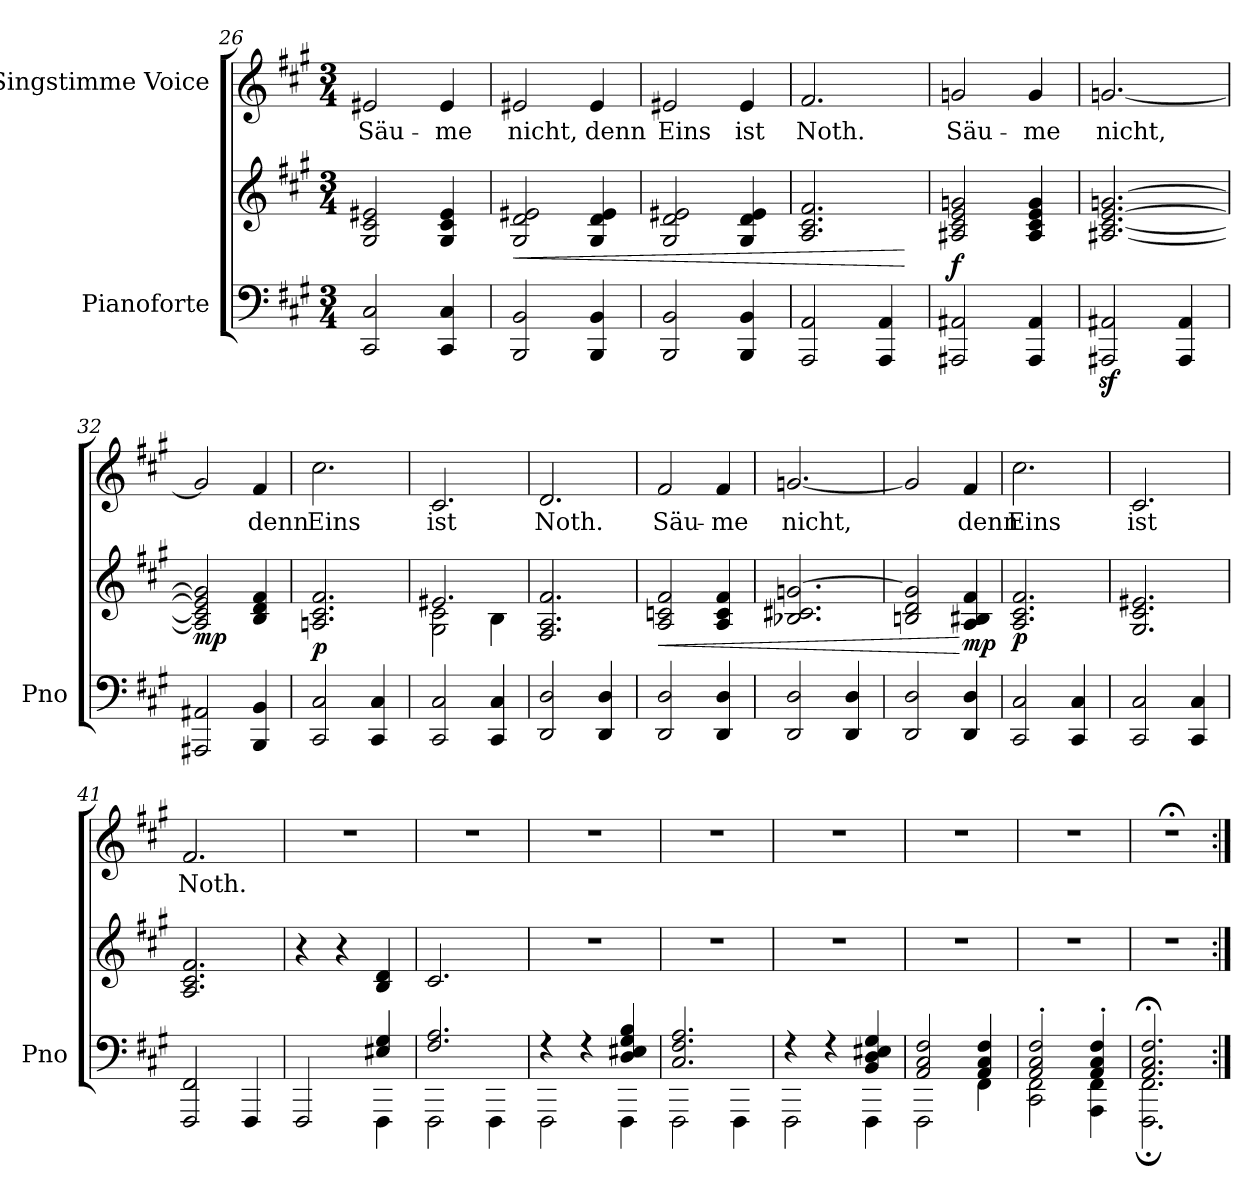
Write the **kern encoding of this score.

**kern	**kern	**dynam	**kern	**text
*part2	*part2	*part2	*part1	*part1
*staff3	*staff2	*staff2/3	*staff1	*staff1
*I"Pianoforte	*	*	*I"Singstimme Voice	*
*I'Pno	*	*	*	*
*clefF4	*clefG2	*	*clefG2	*
*k[f#c#g#]	*k[f#c#g#]	*	*k[f#c#g#]	*
*M3/4	*M3/4	*	*M3/4	*
=26	=26	=26	=26	=26
!	!	!	!	!LO:LY:b
2CC#/ 2C#/	2G#/ 2c#/ 2e#X/	.	2e#X/	Säu-
!	!	!	!	!LO:LY:b
4CC#/ 4C#/	4G#/ 4c#/ 4e#/	.	4e#/	-me
=27	=27	=27	=27	=27
!	!	!LO:HP:b	!	!LO:LY:b
2BBB/ 2BB/	2G#/ 2d/ 2e#X/	<	2e#X/	nicht,
!	!	!	!	!LO:LY:b
4BBB/ 4BB/	4G#/ 4d/ 4e#/	.	4e#/	denn
=28	=28	=28	=28	=28
!	!	!	!	!LO:LY:b
2BBB/ 2BB/	2G#/ 2d/ 2e#X/	.	2e#X/	Eins
!	!	!	!	!LO:LY:b
4BBB/ 4BB/	4G#/ 4d/ 4e#/	.	4e#/	ist
=29	=29	=29	=29	=29
!	!	!	!	!LO:LY:b
2AAA/ 2AA/	2.A/ 2.c#/ 2.f#/	.	2.f#/	Noth.
4AAA/ 4AA/	.	.	.	.
.	.	[	.	.
=30	=30	=30	=30	=30
!	!	!LO:DY:a=2	!	!LO:LY:b
2AAA#X/ 2AA#X/	2A#X/ 2c#/ 2e/ 2gn/	f	2gn/	Säu-
!	!	!	!	!LO:LY:b
4AAA#/ 4AA#/	4A#/ 4c#/ 4e/ 4g/	.	4g/	-me
!!LO:LB:g=z
=31	=31	=31	=31	=31
!	!	!	!	!LO:LY:b
2AAA#X/z> 2AA#X/z>	[2.A#X/ [2.c#/ [2.e/ [2.gn/	.	[2.gn/	nicht,
4AAA#/ 4AA#/	.	.	.	.
=32	=32	=32	=32	=32
!	!	!LO:DY:b	!	!
2AAA#X/ 2AA#X/	2A#/] 2c#/] 2e/] 2g/]	mp	2g/]	.
!	!	!	!	!LO:LY:b
4BBB/ 4BB/	4B/ 4d/ 4f#/	.	4f#/	denn
=33	=33	=33	=33	=33
!	!	!LO:DY:a=2	!	!LO:LY:b
2CC#/ 2C#/	2.An/ 2.c#/ 2.f#/	p	2.cc#\	Eins
4CC#/ 4C#/	.	.	.	.
=34	=34	=34	=34	=34
*	*^	*	*	*
!	!	!	!	!	!LO:LY:b
2CC#/ 2C#/	2.e#X/	2G#\ 2c#\	.	2.c#/	ist
4CC#/ 4C#/	.	4B\	.	.	.
=35	=35	=35	=35	=35	=35
!	!	!	!	!	!LO:LY:b
*	*v	*v	*	*	*
2DD/ 2D/	2.F#/ 2.A/ 2.f#/	.	2.d/	Noth.
4DD/ 4D/	.	.	.	.
=36	=36	=36	=36	=36
!	!	!LO:HP:b	!	!LO:LY:b
2DD/ 2D/	2A/ 2cn/ 2f#/	<	2f#/	Säu-
!	!	!	!	!LO:LY:b
4DD/ 4D/	4A/ 4c/ 4f#/	.	4f#/	-me
=37	=37	=37	=37	=37
!	!	!	!	!LO:LY:b
2DD/ 2D/	2.B-X/ 2.c#X/ [2.gn/	.	[2.gn/	nicht,
4DD/ 4D/	.	.	.	.
=38	=38	=38	=38	=38
2DD/ 2D/	2Bn/ 2d/ 2g/]	.	2g/]	.
!	!	!LO:DY:n=1:b	!	!LO:LY:b
4DD/ 4D/	4A/ 4B#X/ 4f#/	[ mp	4f#/	denn
=39	=39	=39	=39	=39
!	!	!LO:DY:b	!	!LO:LY:b
2CC#/ 2C#/	2.A/ 2.c#/ 2.f#/	p	2.cc#\	Eins
4CC#/ 4C#/	.	.	.	.
=40	=40	=40	=40	=40
!	!	!	!	!LO:LY:b
2CC#/ 2C#/	2.G#/ 2.c#/ 2.e#X/	.	2.c#/	ist
4CC#/ 4C#/	.	.	.	.
!!LO:LB:g=z
=41	=41	=41	=41	=41
!	!	!	!	!LO:LY:b
2FFF#/ 2FF#/	2.A/ 2.c#/ 2.f#/	.	2.f#/	Noth.
4FFF#/	.	.	.	.
=42	=42	=42	=42	=42
*^	*	*	*	*
2FFF#/	2ryy	4r	.	2.r	.
.	.	4r	.	.	.
4E#X/ 4G#/	4FFF#\	4B/ 4d/	.	.	.
=43	=43	=43	=43	=43	=43
2.F#/ 2.A/	2FFF#\	2.c#/	.	2.r	.
.	4FFF#\	.	.	.	.
=44	=44	=44	=44	=44	=44
4r	2FFF#\	2.r	.	2.r	.
4r	.	.	.	.	.
4D/ 4E#X/ 4G#/ 4B/	4FFF#\	.	.	.	.
=45	=45	=45	=45	=45	=45
2.C#/ 2.F#/ 2.A/	2FFF#\	2.r	.	2.r	.
.	4FFF#\	.	.	.	.
=46	=46	=46	=46	=46	=46
4r	2FFF#\	2.r	.	2.r	.
4r	.	.	.	.	.
4BB/ 4D/ 4E#X/ 4G#/	4FFF#\	.	.	.	.
=47	=47	=47	=47	=47	=47
2AA/ 2C#/ 2F#/	2FFF#\	2.r	.	2.r	.
4AA/ 4C#/ 4F#/	4FF#\	.	.	.	.
=48	=48	=48	=48	=48	=48
2AA/' 2C#/' 2F#/'	2CC#\ 2FF#\	2.r	.	2.r	.
4AA/' 4C#/' 4F#/'	4AAA\ 4FF#\	.	.	.	.
=49	=49	=49	=49	=49	=49
2.AA/;< 2.C#/;< 2.F#/;<	2.FFF#\; 2.FF#\;	2.r	.	2.r;<	.
*v	*v	*	*	*	*
=:|!	=:|!	=:|!	=:|!	=:|!
*-	*-	*-	*-	*-
